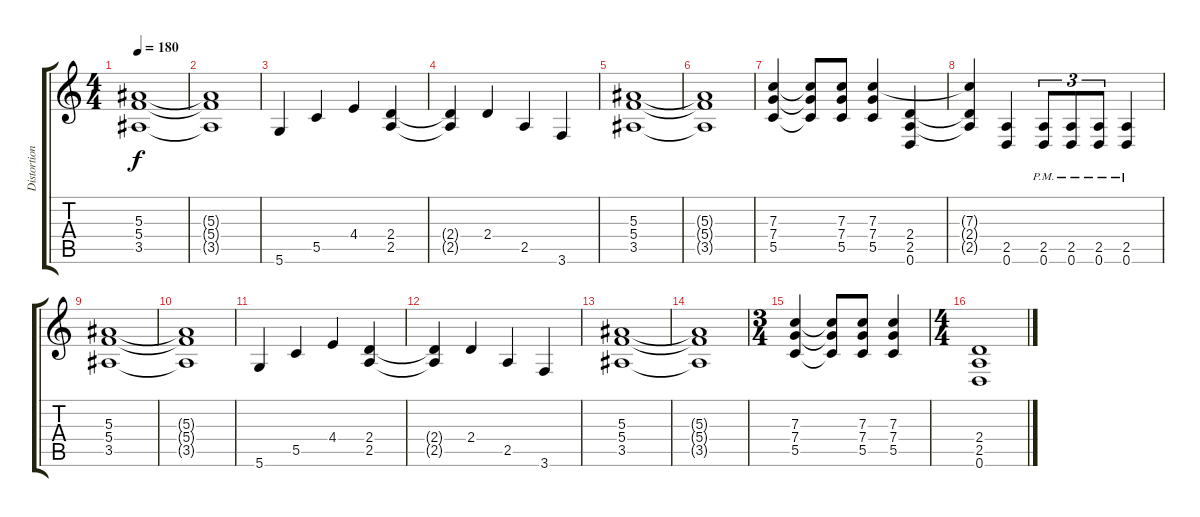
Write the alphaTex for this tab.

\track ("Distortion Guitar 2" "Distortion") {instrument distortionguitar}
\staff {score tabs}
\tuning (D4 A3 F3 C3 G2 D2) {hide}
\ts (4 4)
\tempo 180
\clef g2
\ks c
(5.3 5.4 3.5).1{dy f} |
(5.3{t} 5.4{t} 3.5{t}).1 |
5.6.4 5.5.4 4.4.4 (2.4 2.5).4 |
(2.4{t} 2.5{t}).4 2.4.4 2.5.4 3.6.4 |
(5.3 5.4 3.5).1 |
(5.3{t} 5.4{t} 3.5{t}).1 |
(7.3 7.4 5.5).4 (7.3{t} 7.4{t} 5.5{t}).8 (7.3 7.4 5.5).8 (7.3 7.4 5.5).4 (2.4 2.5 0.6).4 |
(7.3{t} 2.4{t} 2.5{t}).4 (2.5 0.6).4 (2.5{pm} 0.6{pm}).8{tu (3 2)} (2.5{pm} 0.6{pm}).8{tu (3 2)} (2.5{pm} 0.6{pm}).8{tu (3 2)} (2.5{pm} 0.6{pm}).4 |
(5.3 5.4 3.5).1 |
(5.3{t} 5.4{t} 3.5{t}).1 |
5.6.4 5.5.4 4.4.4 (2.4 2.5).4 |
(2.4{t} 2.5{t}).4 2.4.4 2.5.4 3.6.4 |
(5.3 5.4 3.5).1 |
(5.3{t} 5.4{t} 3.5{t}).1 |
\ts (3 4)
(7.3 7.4 5.5).4 (7.3{t} 7.4{t} 5.5{t}).8 (7.3 7.4 5.5).8 (7.3 7.4 5.5).4 |
\ts (4 4)
(2.4 2.5 0.6).1
